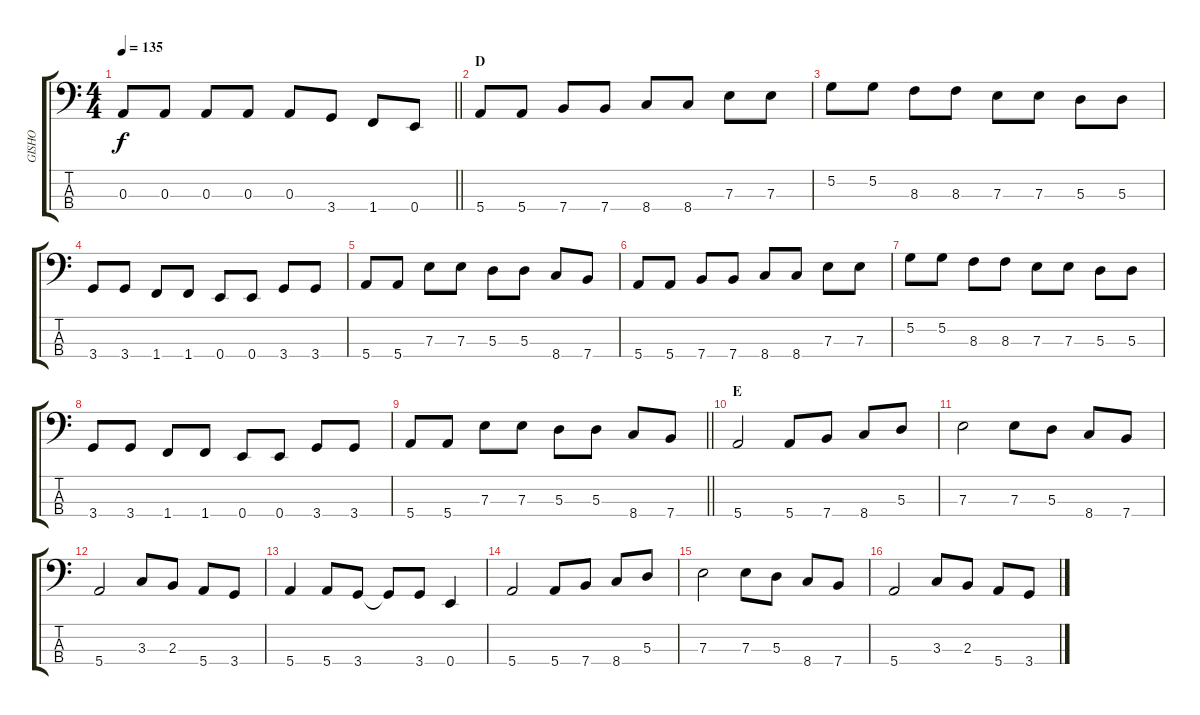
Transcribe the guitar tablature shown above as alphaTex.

\track ("GISHO" "GISHO") {instrument electricbasspick}
\staff {score tabs}
\tuning (G2 D2 A1 E1) {hide}
\ts (4 4)
\tempo 135
\clef f4
\barLineRight lightlight
\ks c
0.3.8{dy f} 0.3.8 0.3.8 0.3.8 0.3.8 3.4.8 1.4.8 0.4.8 |
\section ("" "D ")
5.4.8 5.4.8 7.4.8 7.4.8 8.4.8 8.4.8 7.3.8 7.3.8 |
5.2.8 5.2.8 8.3.8 8.3.8 7.3.8 7.3.8 5.3.8 5.3.8 |
3.4.8 3.4.8 1.4.8 1.4.8 0.4.8 0.4.8 3.4.8 3.4.8 |
5.4.8 5.4.8 7.3.8 7.3.8 5.3.8 5.3.8 8.4.8 7.4.8 |
5.4.8 5.4.8 7.4.8 7.4.8 8.4.8 8.4.8 7.3.8 7.3.8 |
5.2.8 5.2.8 8.3.8 8.3.8 7.3.8 7.3.8 5.3.8 5.3.8 |
3.4.8 3.4.8 1.4.8 1.4.8 0.4.8 0.4.8 3.4.8 3.4.8 |
\barLineRight lightlight
5.4.8 5.4.8 7.3.8 7.3.8 5.3.8 5.3.8 8.4.8 7.4.8 |
\section ("" "E")
5.4.2 5.4.8 7.4.8 8.4.8 5.3.8 |
7.3.2 7.3.8 5.3.8 8.4.8 7.4.8 |
5.4.2 3.3.8 2.3.8 5.4.8 3.4.8 |
5.4.4 5.4.8 3.4.8 3.4{t}.8 3.4.8 0.4.4 |
5.4.2 5.4.8 7.4.8 8.4.8 5.3.8 |
7.3.2 7.3.8 5.3.8 8.4.8 7.4.8 |
5.4.2 3.3.8 2.3.8 5.4.8 3.4.8
